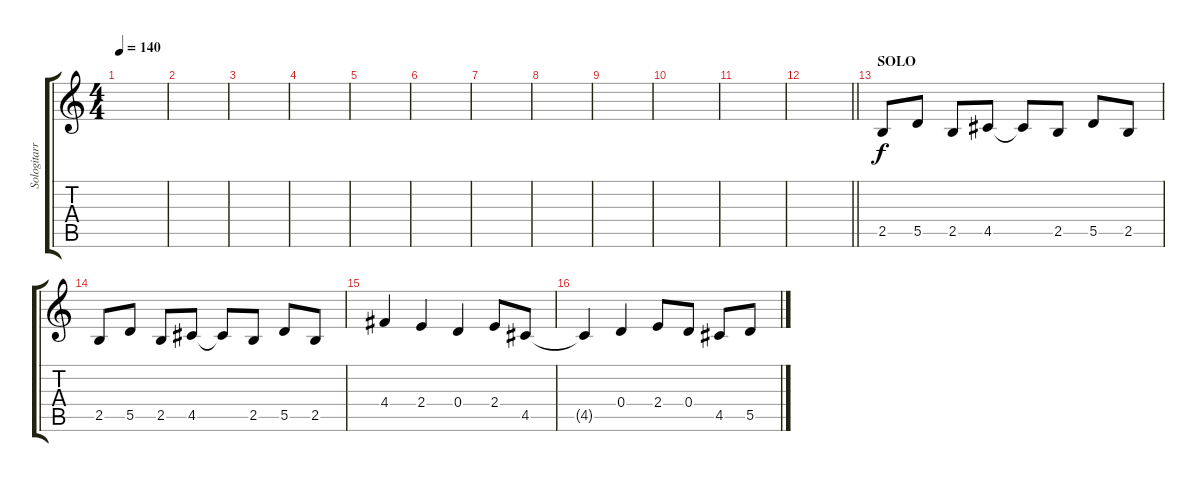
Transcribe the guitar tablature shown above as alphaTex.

\track ("Sologitarre" "Sologitarr") {instrument distortionguitar}
\staff {score tabs}
\tuning (E4 B3 G3 D3 A2 E2) {hide}
\ts (4 4)
\tempo 140
\clef g2
\ks c
|
|
|
|
|
|
|
|
|
|
|
\barLineRight lightlight
|
\section ("" "SOLO")
2.5.8 5.5.8 2.5.8 4.5.8 4.5{t}.8 2.5.8 5.5.8 2.5.8 |
2.5.8 5.5.8 2.5.8 4.5.8 4.5{t}.8 2.5.8 5.5.8 2.5.8 |
4.4.4 2.4.4 0.4.4 2.4.8 4.5.8 |
4.5{t}.4 0.4.4 2.4.8 0.4.8 4.5.8 5.5.8
